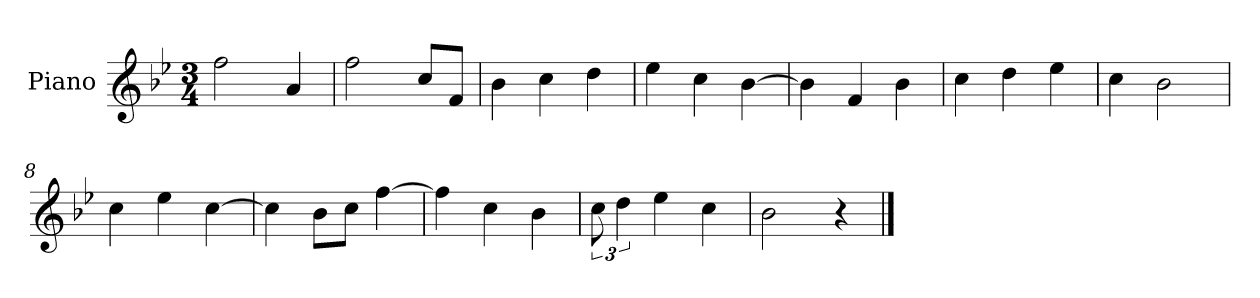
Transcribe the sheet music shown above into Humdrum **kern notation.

**kern
*part1
*staff1
*I"Piano
*I'P-no
*clefG2
*k[b-e-]
*M3/4
*MM170
=1
2ff\
4a/
=2
2ff\
8cc/L
8f/J
=3
4b-\
4cc\
4dd\
=4
4ee-\
4cc\
[4b-\
=5
4b-\]
4f/
4b-\
=6
4cc\
4dd\
4ee-\
=7
4cc\
2b-\
=8
4cc\
4ee-\
[4cc\
=9
4cc\]
8b-\L
8cc\J
[4ff\
=10
4ff\]
4cc\
4b-\
!!LO:LB:g=z
=11
12cc\
6dd\
4ee-\
4cc\
=12
2b-\
4r
==
*-
